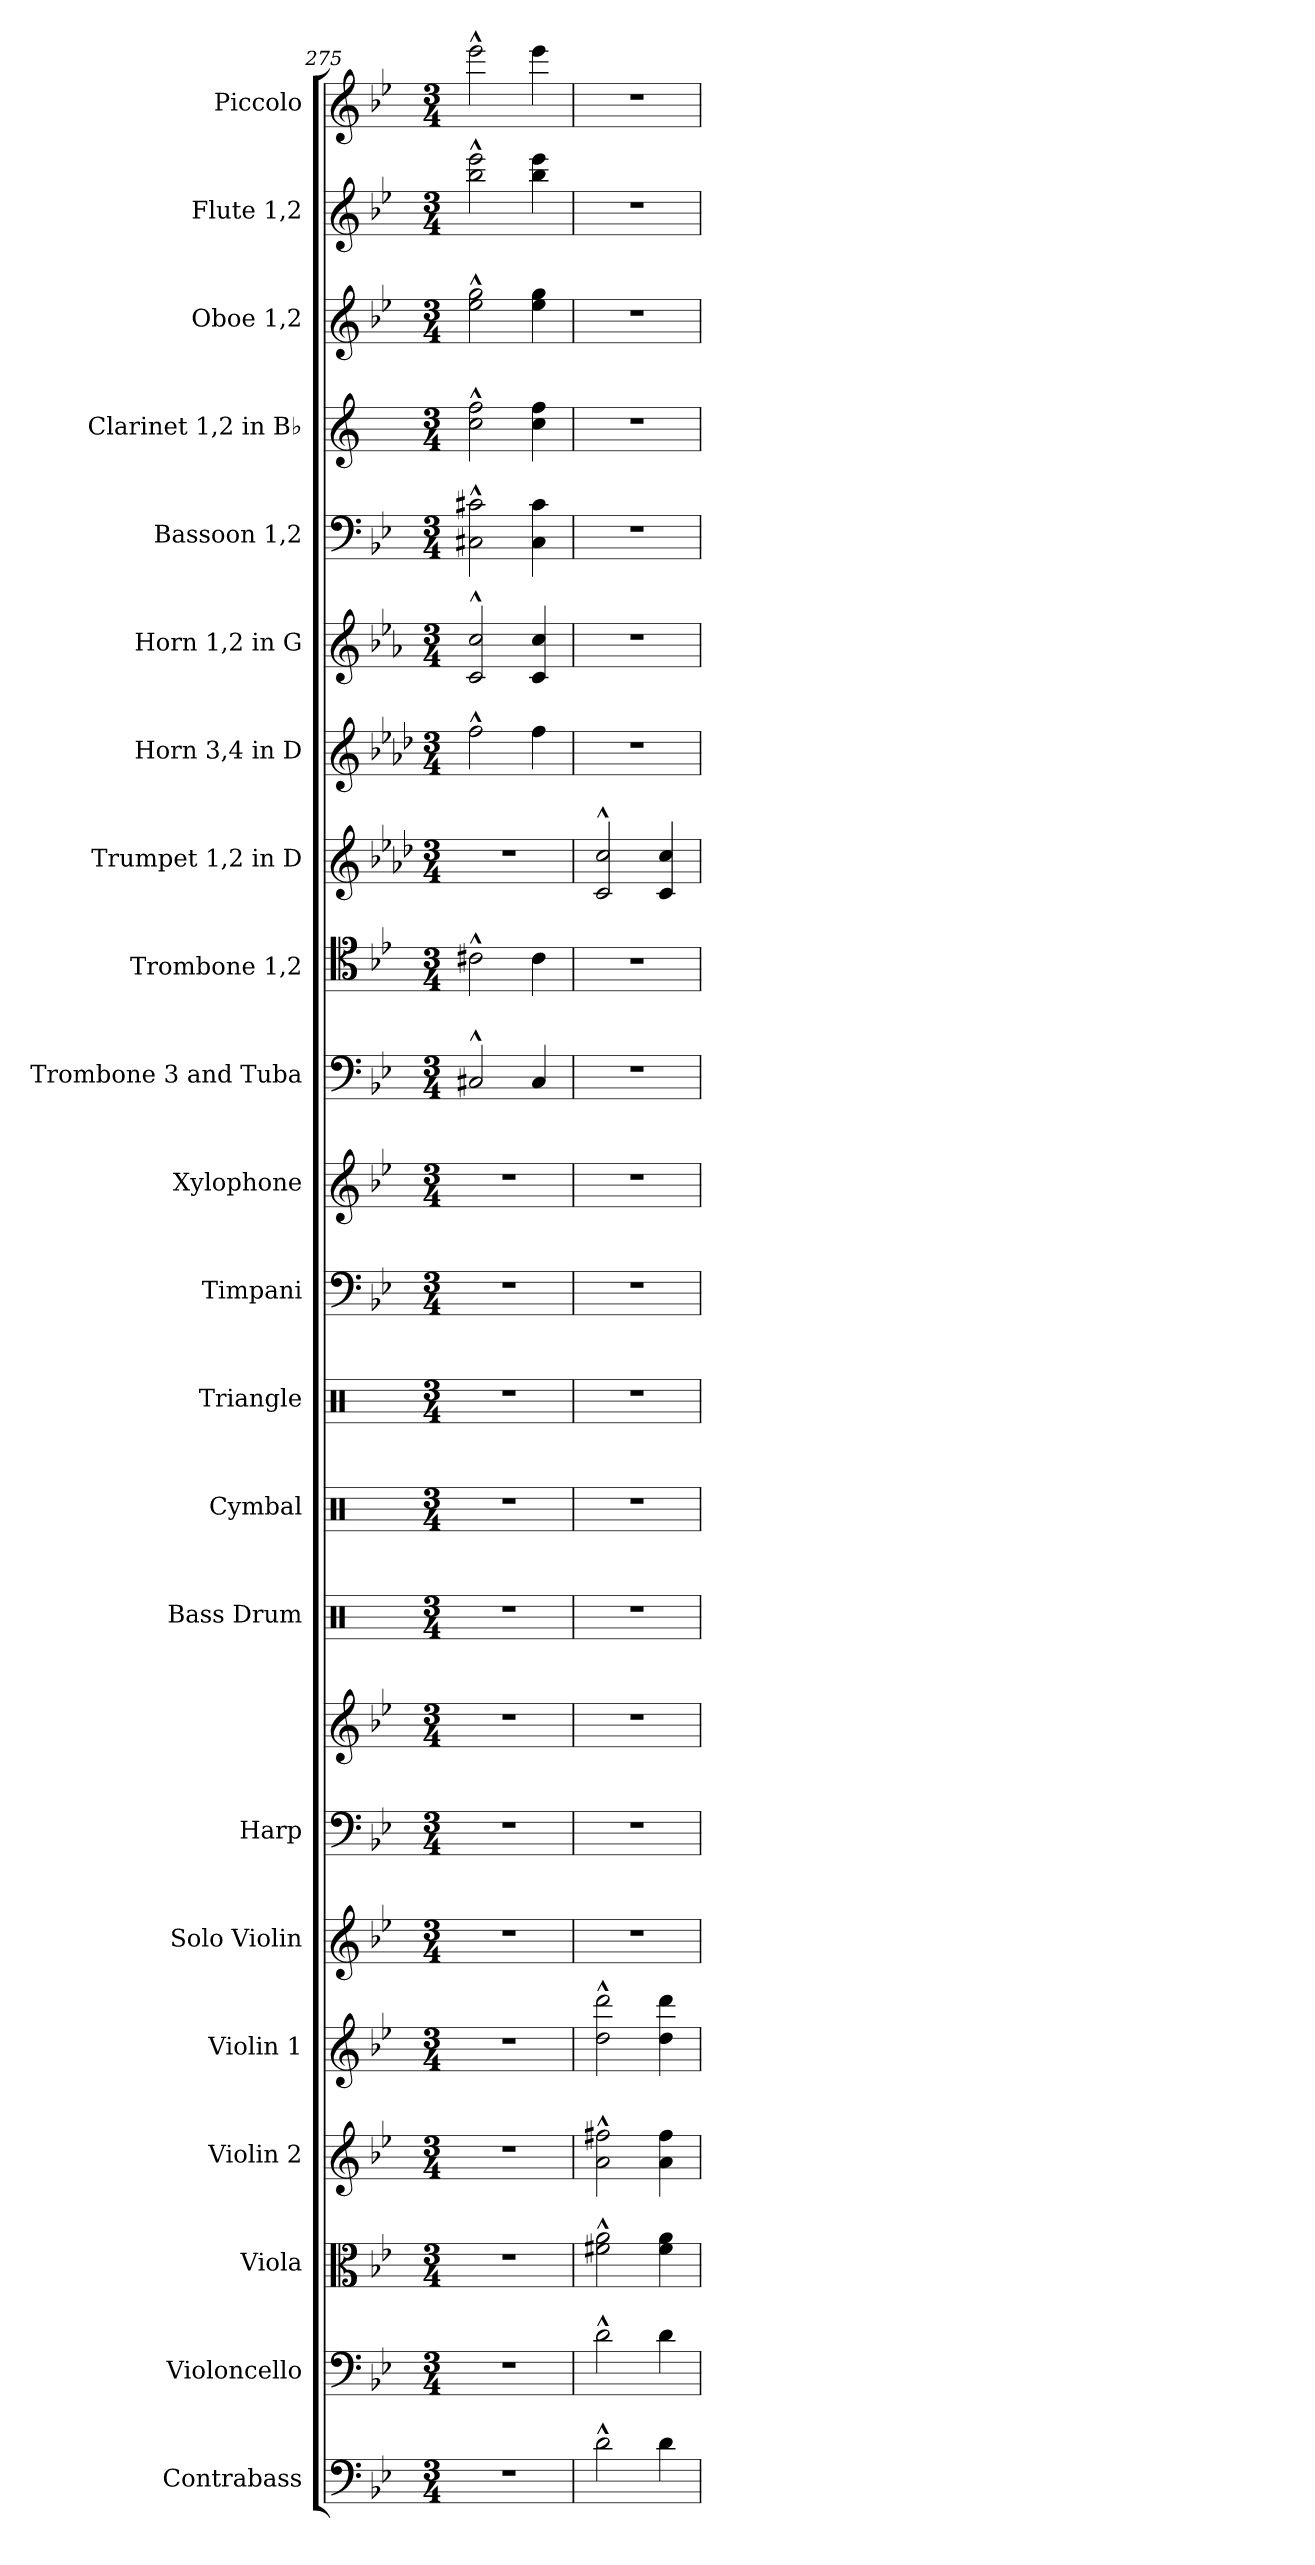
**kern	**kern	**kern	**kern	**kern	**kern	**kern	**kern	**kern	**kern	**kern	**kern	**kern	**kern	**kern	**kern	**kern	**kern	**kern	**kern	**kern	**kern	**kern
*part22	*part21	*part20	*part19	*part18	*part17	*part16	*part16	*part15	*part14	*part13	*part12	*part11	*part10	*part9	*part8	*part7	*part6	*part5	*part4	*part3	*part2	*part1
*staff23	*staff22	*staff21	*staff20	*staff19	*staff18	*staff17	*staff16	*staff15	*staff14	*staff13	*staff12	*staff11	*staff10	*staff9	*staff8	*staff7	*staff6	*staff5	*staff4	*staff3	*staff2	*staff1
*I"Contrabass	*I"Violoncello	*I"Viola	*I"Violin 2	*I"Violin 1	*I"Solo Violin	*I"Harp	*	*I"Bass Drum	*I"Cymbal	*I"Triangle	*I"Timpani	*I"Xylophone	*I"Trombone 3 and Tuba	*I"Trombone 1,2	*I"Trumpet 1,2 in D	*I"Horn 3,4 in D	*I"Horn 1,2 in G	*I"Bassoon 1,2	*I"Clarinet 1,2 in B♭	*I"Oboe 1,2	*I"Flute 1,2	*I"Piccolo
*I'Cb.	*I'Vc.	*I'Vla.	*I'Vln. 2	*I'Vln. 1	*I'Solo Vln.	*I'Hrp.	*	*I'B.D	*I'Cym.	*I'Trgl.	*I'Timp.	*I'Xyl.	*I'Tbn. 3 and Tba.	*I'Tbn. 1,2	*I'Tpt. 1,2 in D	*I'Hn. 3,4 in D	*I'Hn. 1,2 in G	*I'Bsn. 1,2	*I'Cl. 1,2 in B♭	*I'Ob. 1,2	*I'Fl. 1,2	*I'Picc.
*clefF4	*clefF4	*clefC3	*clefG2	*clefG2	*clefG2	*clefF4	*clefG2	*clefX	*clefX	*clefX	*clefF4	*clefG2	*clefF4	*clefC4	*clefG2	*clefG2	*clefG2	*clefF4	*clefG2	*clefG2	*clefG2	*clefG2
*ITrd7c12	*	*	*	*	*	*	*	*	*	*	*	*ITrd-7c-12	*	*	*ITrd-1c-2	*ITrd6c10	*ITrd3c5	*	*ITrd1c2	*	*	*ITrd-7c-12
*k[b-e-]	*k[b-e-]	*k[b-e-]	*k[b-e-]	*k[b-e-]	*k[b-e-]	*k[b-e-]	*k[b-e-]	*k[]	*k[]	*k[]	*k[b-e-]	*k[b-e-]	*k[b-e-]	*k[b-e-]	*k[b-e-]	*k[b-e-]	*k[b-e-]	*k[b-e-]	*k[b-e-]	*k[b-e-]	*k[b-e-]	*k[b-e-]
*M3/4	*M3/4	*M3/4	*M3/4	*M3/4	*M3/4	*M3/4	*M3/4	*M3/4	*M3/4	*M3/4	*M3/4	*M3/4	*M3/4	*M3/4	*M3/4	*M3/4	*M3/4	*M3/4	*M3/4	*M3/4	*M3/4	*M3/4
=275	=275	=275	=275	=275	=275	=275	=275	=275	=275	=275	=275	=275	=275	=275	=275	=275	=275	=275	=275	=275	=275	=275
2.r	2.r	2.r	2.r	2.r	2.r	2.r	2.r	2.r	2.r	2.r	2.r	2.r	2C#X^^/	2c#X^^\	2.r	2g^^\	2G/^^ 2g/^^	2C#X\^^ 2c#X\^^	2b-\^^ 2ee-\^^	2ee-\^^ 2gg\^^	2bb-\^^ 2eee-\^^	2eeee-^^\
.	.	.	.	.	.	.	.	.	.	.	.	.	4C#/	4c#\	.	4g\	4G/ 4g/	4C#\ 4c#\	4b-\ 4ee-\	4ee-\ 4gg\	4bb-\ 4eee-\	4eeee-\
=276	=276	=276	=276	=276	=276	=276	=276	=276	=276	=276	=276	=276	=276	=276	=276	=276	=276	=276	=276	=276	=276	=276
2D^^\	2d^^\	2f#X\^^ 2a\^^	2a\^^ 2ff#X\^^	2dd\^^ 2ddd\^^	2.r	2.r	2.r	2.r	2.r	2.r	2.r	2.r	2.r	2.r	2d/^^ 2dd/^^	2.r	2.r	2.r	2.r	2.r	2.r	2.r
4D\	4d\	4f#\ 4a\	4a\ 4ff#\	4dd\ 4ddd\	.	.	.	.	.	.	.	.	.	.	4d/ 4dd/	.	.	.	.	.	.	.
=	=	=	=	=	=	=	=	=	=	=	=	=	=	=	=	=	=	=	=	=	=	=
*-	*-	*-	*-	*-	*-	*-	*-	*-	*-	*-	*-	*-	*-	*-	*-	*-	*-	*-	*-	*-	*-	*-
